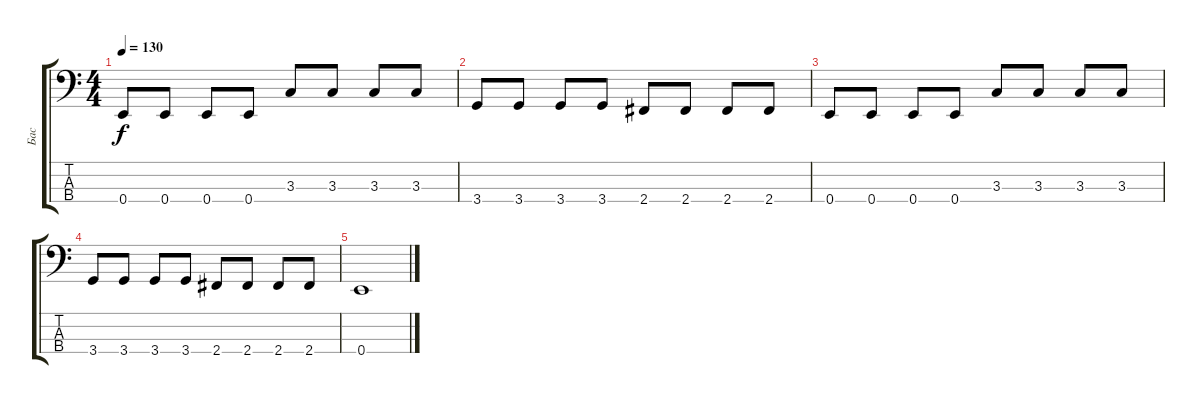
\track ("Бас" "Бас") {instrument electricbassfinger}
\staff {score tabs}
\tuning (G2 D2 A1 E1) {hide}
\ts (4 4)
\tempo 130
\clef f4
\ks c
0.4.8{dy f} 0.4.8 0.4.8 0.4.8 3.3.8 3.3.8 3.3.8 3.3.8 |
3.4.8 3.4.8 3.4.8 3.4.8 2.4.8 2.4.8 2.4.8 2.4.8 |
0.4.8 0.4.8 0.4.8 0.4.8 3.3.8 3.3.8 3.3.8 3.3.8 |
3.4.8 3.4.8 3.4.8 3.4.8 2.4.8 2.4.8 2.4.8 2.4.8 |
0.4.1
